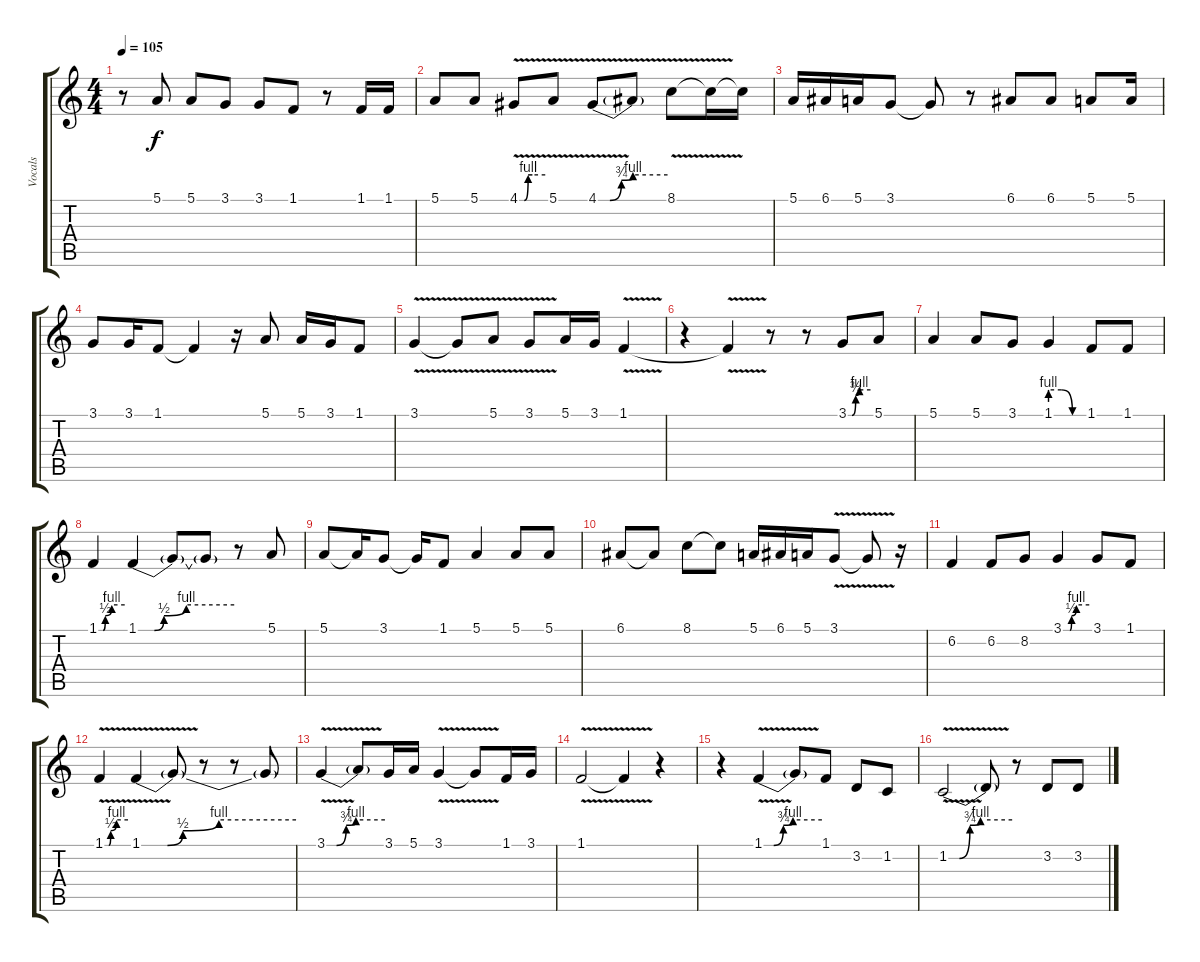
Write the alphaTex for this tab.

\track ("Vocals" "Vocals") {instrument voiceoohs}
\staff {score tabs}
\tuning (E4 B3 G3 D3 A2 E2) {hide}
\ts (4 4)
\tempo 105
\clef g2
\ks c
r.8{dy f} 5.1.8 5.1.8 3.1.8 3.1.8 1.1.8 r.8 1.1.16 1.1.16 |
5.1.8 5.1.8 4.1{be (custom 0 0 11 0 20 4 30 4 60 4) v}.8 5.1{v}.8 4.1{be (custom 0 0 10 0 20 3 30 4 60 4) v}.8 4.1{t}.8 8.1{v}.8 8.1{t}.16 8.1{t}.16 |
5.1.16 6.1.16 5.1.16 3.1.8 3.1{t}.8 r.8 6.1.8 6.1.8 5.1.8 5.1.16 |
3.1.8 3.1.16 1.1.8 1.1{t}.4 r.16 5.1.8 5.1.16 3.1.16 1.1.8 |
3.1{v}.4 3.1{t}.8 5.1{v}.8 3.1{v}.8 5.1.16 3.1.16 1.1{v}.4 |
r.4 1.1{t}.4 r.8 r.8 3.1{be (custom 0 0 10 0 20 3 30 4 60 4)}.8 5.1.8 |
5.1.4 5.1.8 3.1.8 1.1{be (custom 0 4 20 4 40 0 60 0)}.4 1.1.8 1.1.8 |
1.1{be (custom 0 0 10 0 15 2 30 4 60 4)}.4 1.1{be (custom 0 0 10 0 16 2 30 4 60 4)}.4 1.1{t}.8 1.1{t}.8 r.8 5.1.8 |
5.1.8 5.1{t}.16 3.1.8 3.1{t}.16 1.1.8 5.1.4 5.1.8 5.1.8 |
6.1.8 6.1{t}.8 8.1.8 8.1{t}.8 5.1.16 6.1.16 5.1.16 3.1{v}.8 3.1{t}.8 r.16 |
6.2.4 6.2.8 8.2.8 3.1{be (custom 0 0 15 0 19 2 30 4 60 4)}.4 3.1.8 1.1.8 |
1.1{be (custom 0 0 10 0 15 2 30 4 60 4) v}.4 1.1{be (custom 0 0 10 0 16 2 30 4 60 4) v}.4 1.1{t}.8 r.8 r.8 1.1{t}.8 |
3.1{be (custom 0 0 10 0 20 3 30 4 60 4) v}.4 3.1{t}.8 3.1.16 5.1.16 3.1{v}.4 3.1{t}.8 1.1.16 3.1.16 |
1.1{v}.2 1.1{t}.4 r.4 |
r.4 1.1{be (custom 0 0 10 0 20 3 30 4 60 4) v}.4 1.1{t}.8 1.1.8 3.2.8 1.2.8 |
1.2{be (custom 0 0 10 0 20 3 30 4 60 4) v}.2 1.2{t}.8 r.8 3.2.8 3.2.8
